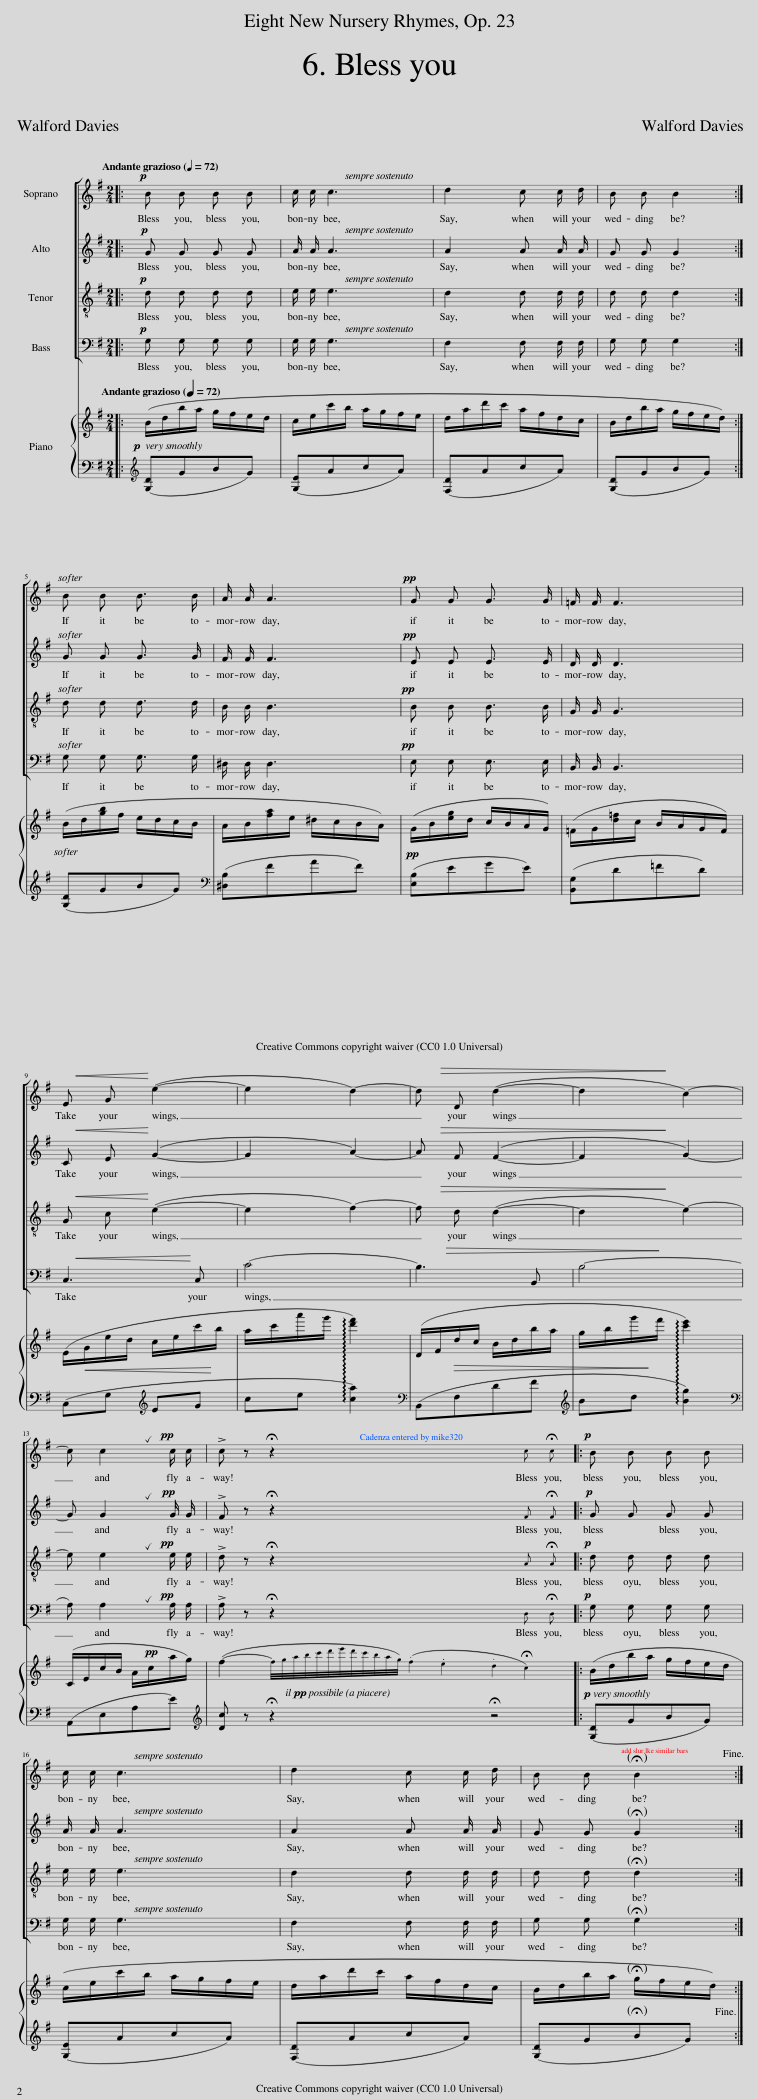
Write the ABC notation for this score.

X:1
%%score [ 1 2 3 4 ] { 5 | 6 }
L:1/8
Q:1/4=72
M:2/4
I:linebreak $
K:G
V:1 treble
V:2 treble
V:3 treble-8
V:4 bass
V:5 treble
V:6 treble
V:1
|:!p! B B B B | c/ c/ c3 | d2 c c/ d/ | B B B2 :|$ B B B3/2 B/ | %5
 A/ A/ A3 |!pp! G G G3/2 G/ | =F/ F/ F3 |$!<(! E G!<)! (e2- | e2 d2-) | %10
 d!>(! D (d2- | d2!>)! c2-) |$ c !breath!c2!pp! c/ c/ | !>!c z !fermata!z2 x7 c !fermata!c |:!p! B B B B |$ %15
 c/ c/ c3 | d2 c c/ d/ | B B !fermata!B2 :| %18
V:2
|:!p! G G G G | A/ A/ A3 | A2 A A/ A/ | G G G2 :|$ G G G3/2 G/ | %5
 F/ F/ F3 |!pp! E E E3/2 E/ | D/ D/ D3 |$!<(! C E!<)! (G2- | G2 A2-) | %10
 A!>(! F (F2- | F2!>)! G2-) |$ G !breath!G2!pp! G/ G/ | !>!F z !fermata!z2 x7 F !fermata!F |:!p! G G G G |$ %15
 A/ A/ A3 | A2 A A/ A/ | G G !fermata!G2 :| %18
V:3
|:!p! d d d d | e/ e/ e3 | d2 d d/ d/ | d d d2 :|$ d d d3/2 d/ | %5
 B/ B/ B3 |!pp! B B B3/2 B/ | G/ G/ G3 |$!<(! G c!<)! (e2- | e2 f2-) | %10
 f!>(! d (d2- | d2!>)! e2-) |$ e !breath!e2!pp! e/ e/ | !>!d z !fermata!z2 x7 A !fermata!A |:!p! d d d d |$ %15
 e/ e/ e3 | d2 d d/ d/ | d d !fermata!d2 :| %18
V:4
|:!p! G, G, G, G, | G,/ G,/ G,3 | F,2 F, F,/ F,/ | G, G, G,2 :|$ G, G, G,3/2 G,/ | %5
 ^D,/ D,/ D,3 |!pp! E, E, E,3/2 E,/ | B,,/ B,,/ B,,3 |$!<(! C,3!<)! C, | (C4 | %10
!>(! B,3) B,, | (B,4!>)! |$ A,) !breath!A,2!pp! A,/ A,/ | !>!A, z !fermata!z2 x7 D, !fermata!D, |:!p! G, G, G, G, |$ %15
 G,/ G,/ G,3 | F,2 F, F,/ F,/ | G, G, !fermata!G,2 :| %18
V:5
|:!p! (B/d/b/a/ g/f/e/d/ | c/e/c'/b/ a/g/f/e/ | d/a/d'/c'/ a/f/d/c/ | B/d/b/a/ g/f/e/d/) :|$ (B/d/[gb]/f/ e/d/c/B/ | %5
 A/B/[fa]/e/ ^d/c/B/A/) |!pp! (G/B/[eg]/d/ c/B/A/G/) | (=F/G/[d=f]/c/ B/A/G/F/) |$ (E/!<(!G/e/d/ c/e/c'/!<)!b/ | a/c'/a'/g'/ !arpeggio![d'f']2) | %10
 (D/F/!>(!d/c/ B/d/b/a/ | g/b/g'/!>)!f'/ !arpeggio![c'e']2) |$ (C/E/c/B/ A/!pp!c/a/g/) | (f2- f/4!pp!!<(!g/4a/4b/4c'/4d'/4!<)!e'/4d'/4c'/4b/4a/4g/4) (.f2 .e2 .d2 !fermata!c2) |:!p! (B/d/b/a/ g/f/e/d/ |$ %15
 c/e/c'/b/ a/g/f/e/ | d/a/d'/c'/ a/f/d/c/ | B/d/b/a/ !fermata!g/f/e/d/) :| %18
V:6
|: ([G,D]GBG) | ([G,E]AcA) | ([F,D]AcA) | ([G,D]GBG) :|$ ([G,D]GBG) | %5
[K:bass] ([^D,B,]FAF) | ([E,B,]EGE) | ([B,,G,]D=FD) |$ (C,G,[K:treble] EG | ce [ca]2) | %10
[K:bass] (B,,F,DF |[K:treble] Bd [Bg]2) |$[K:bass] (A,,E,A,E) |[K:treble] [Dc] z !fermata!z2 x4 x !fermata!z4 |: ([G,D]GBG) |$ %15
 ([G,E]AcA) | ([F,D]AcA) | ([G,D]G!fermata!BG) :| %18
